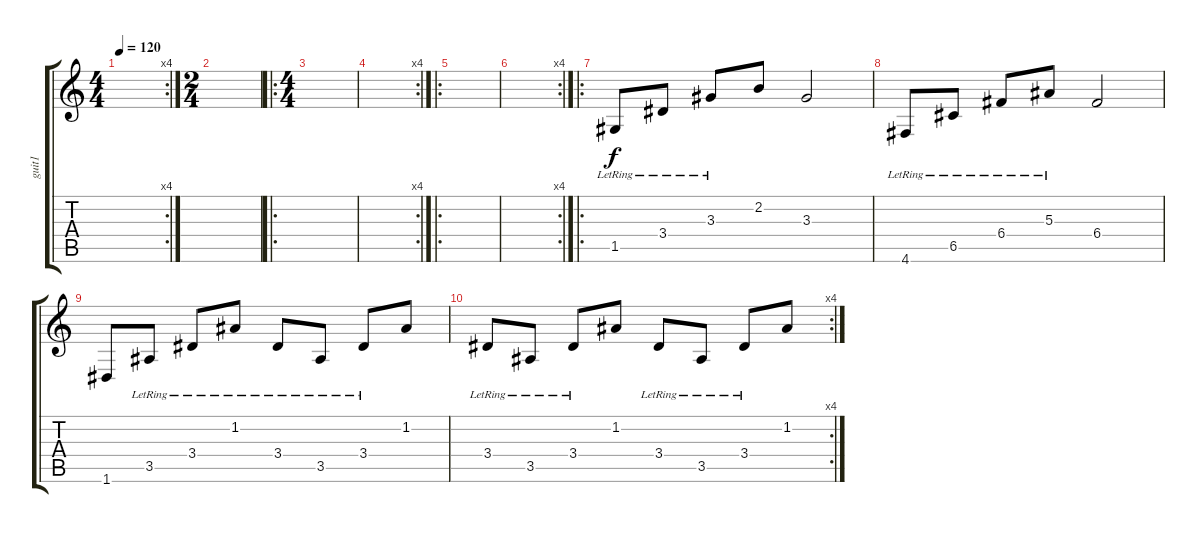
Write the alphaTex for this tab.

\track ("guit1" "guit1") {instrument acousticguitarsteel}
\staff {score tabs}
\tuning (D4 A3 F3 C3 G2 D2) {hide}
\rc 4
\ts (4 4)
\tempo 120
\clef g2
\ks c
|
\ts (2 4)
|
\ro
\ts (4 4)
|
\rc 4
|
\ro
|
\rc 4
|
\ro
1.5{lr}.8 3.4{lr}.8 3.3{lr}.8 2.2.8 3.3.2 |
4.6{lr}.8 6.5{lr}.8 6.4{lr}.8 5.3{lr}.8 6.4.2 |
1.6.8 3.5{lr}.8 3.4{lr}.8 1.2{lr}.8 3.4{lr}.8 3.5{lr}.8 3.4{lr}.8 1.2.8 |
\rc 4
3.4{lr}.8 3.5{lr}.8 3.4{lr}.8 1.2.8 3.4{lr}.8 3.5{lr}.8 3.4{lr}.8 1.2.8
